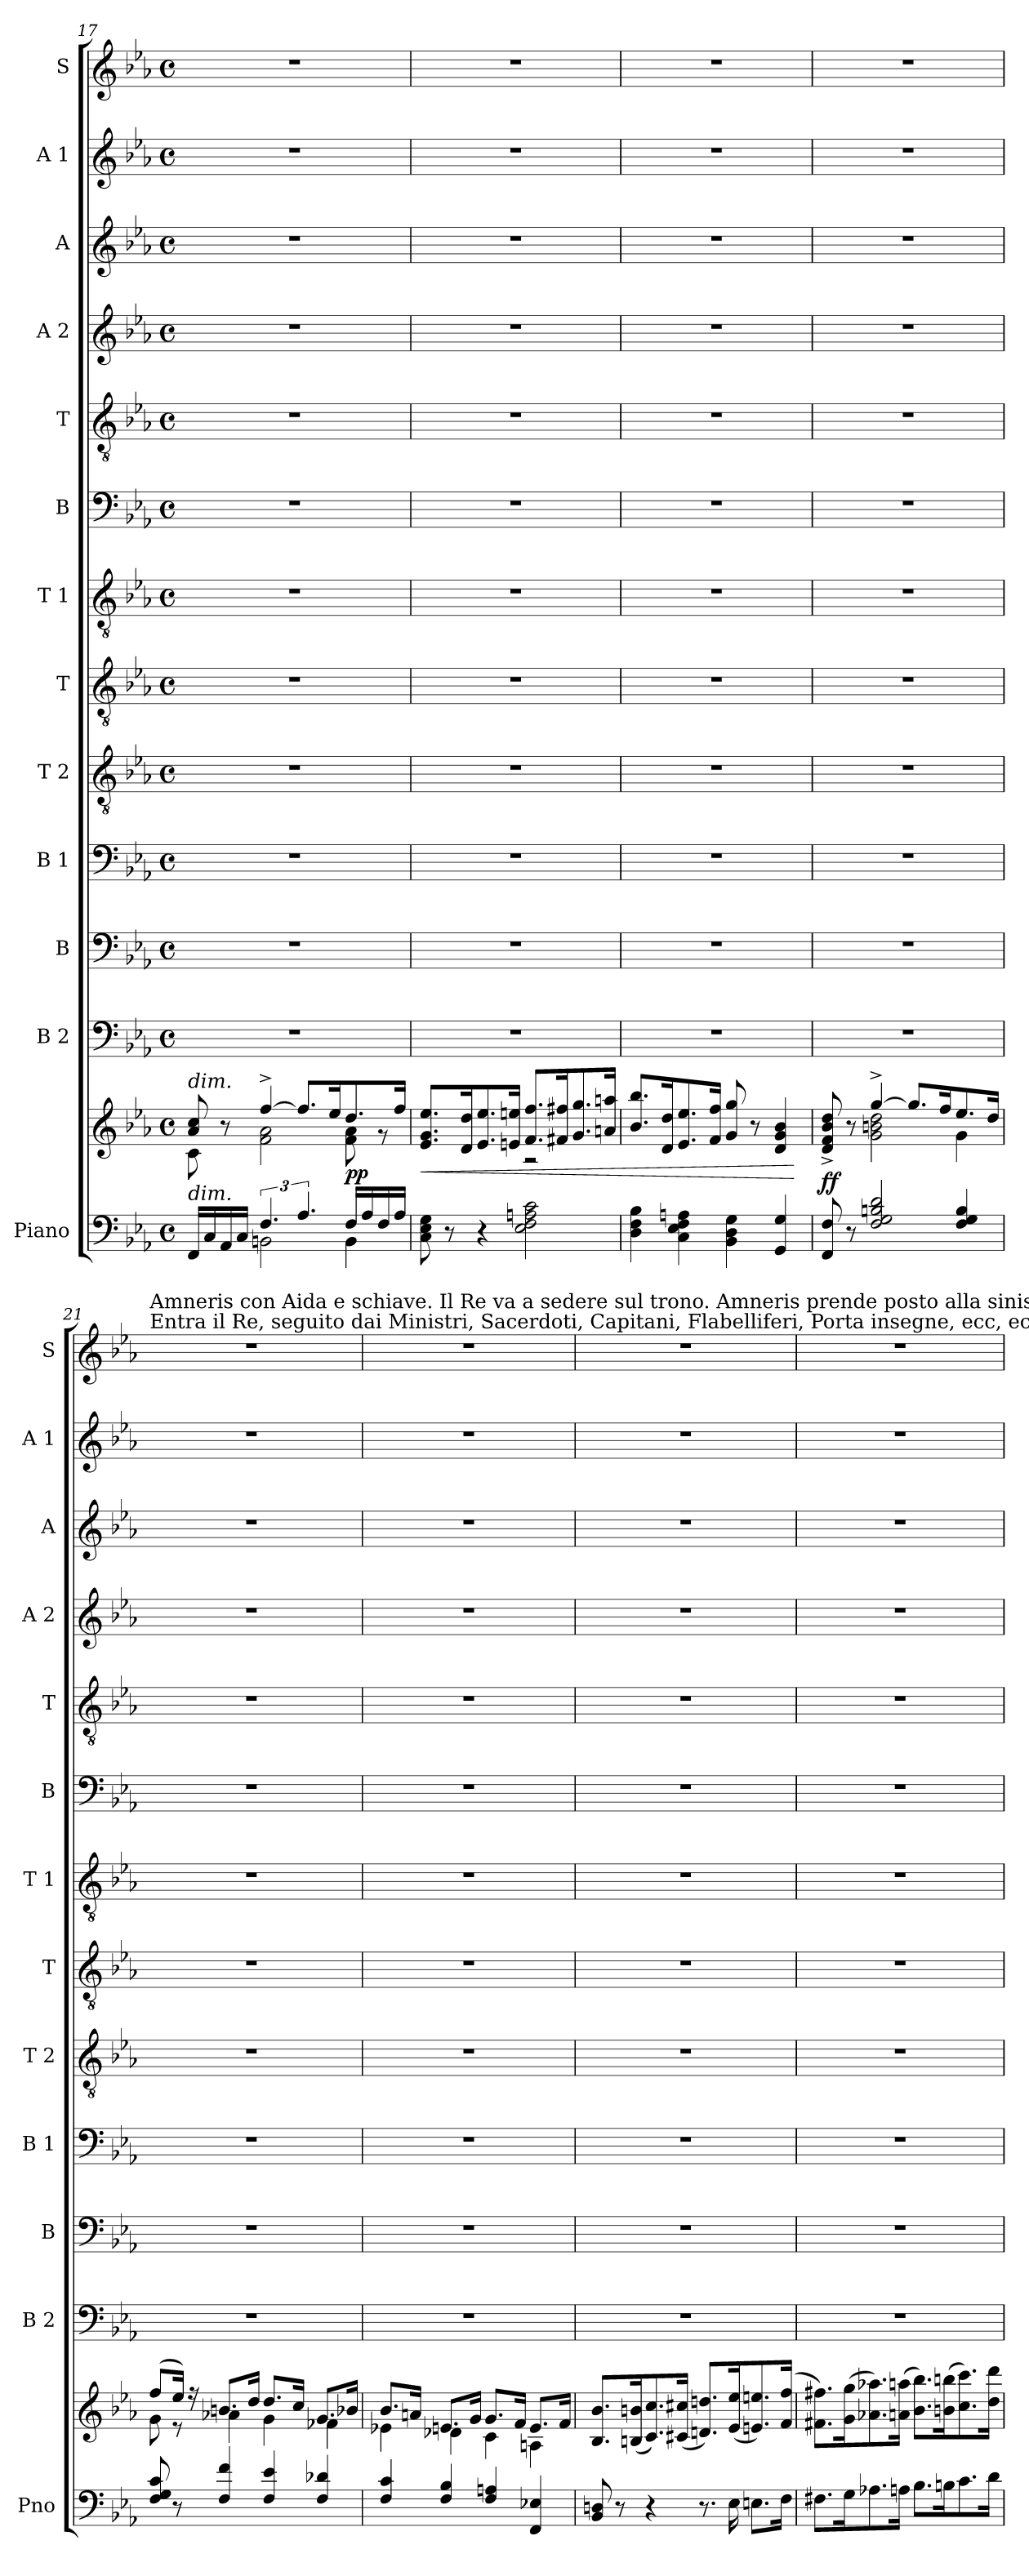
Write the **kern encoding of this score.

**kern	**kern	**dynam	**kern	**kern	**kern	**kern	**kern	**kern	**kern	**kern	**kern	**kern	**kern	**kern
*part13	*part13	*part13	*part12	*part11	*part10	*part9	*part8	*part7	*part6	*part5	*part4	*part3	*part2	*part1
*staff14	*staff13	*staff13/14	*staff12	*staff11	*staff10	*staff9	*staff8	*staff7	*staff6	*staff5	*staff4	*staff3	*staff2	*staff1
*I"Piano	*	*	*I"B 2	*I"B	*I"B 1	*I"T 2	*I"T	*I"T 1	*I"B	*I"T	*I"A 2	*I"A	*I"A 1	*I"S
*I'Pno	*	*	*I'B 2	*I'B	*I'B 1	*I'T 2	*I'T	*I'T 1	*I'B	*I'T	*I'A 2	*I'A	*I'A 1	*I'S
!!LO:PB:g=z
*clefF4	*clefG2	*	*clefF4	*clefF4	*clefF4	*clefGv2	*clefGv2	*clefGv2	*clefF4	*clefGv2	*clefG2	*clefG2	*clefG2	*clefG2
*k[b-e-a-]	*k[b-e-a-]	*	*k[b-e-a-]	*k[b-e-a-]	*k[b-e-a-]	*k[b-e-a-]	*k[b-e-a-]	*k[b-e-a-]	*k[b-e-a-]	*k[b-e-a-]	*k[b-e-a-]	*k[b-e-a-]	*k[b-e-a-]	*k[b-e-a-]
*M4/4	*M4/4	*	*M4/4	*M4/4	*M4/4	*M4/4	*M4/4	*M4/4	*M4/4	*M4/4	*M4/4	*M4/4	*M4/4	*M4/4
*met(c)	*met(c)	*	*met(c)	*met(c)	*met(c)	*met(c)	*met(c)	*met(c)	*met(c)	*met(c)	*met(c)	*met(c)	*met(c)	*met(c)
=17	=17	=17	=17	=17	=17	=17	=17	=17	=17	=17	=17	=17	=17	=17
*^	*^	*	*	*	*	*	*	*	*	*	*	*	*	*
!	!	!LO:TX:a:i:t=dim.	!	!	!	!	!	!	!	!	!	!	!	!	!	!
!LO:TX:a:i:t=dim.	!	!	!	!	!	!	!	!	!	!	!	!	!	!	!	!
!	!	!	!	!LO:DY:a=2	!	!	!	!	!	!	!	!	!	!	!	!
!	!	!	!	!LO:DY:n=1:a	!	!	!	!	!	!	!	!	!	!	!	!
16FF/LL	4ryy	8a-/ 8cc/	8c\	mf mf	1r	1r	1r	1r	1r	1r	1r	1r	1r	1r	1r	1r
16C/	.	.	.	.	.	.	.	.	.	.	.	.	.	.	.	.
16AA-/	.	8r	8ryy	.	.	.	.	.	.	.	.	.	.	.	.	.
16C/JJ	.	.	.	.	.	.	.	.	.	.	.	.	.	.	.	.
6.F/	2BBn\	[4ff^/	2f\ 2a-\	.	.	.	.	.	.	.	.	.	.	.	.	.
6.A-/	.	8.ff/L]	.	.	.	.	.	.	.	.	.	.	.	.	.	.
.	.	16ee-/K	.	.	.	.	.	.	.	.	.	.	.	.	.	.
!	!	!	!	!LO:DY:n=2:a=2	!	!	!	!	!	!	!	!	!	!	!	!
!	!	!	!	!LO:DY:n=3:a	!	!	!	!	!	!	!	!	!	!	!	!
16F/LL	4BB\	8.dd/	8f\ 8a-\	p p	.	.	.	.	.	.	.	.	.	.	.	.
16A-/	.	.	.	.	.	.	.	.	.	.	.	.	.	.	.	.
16F/	.	.	8r	.	.	.	.	.	.	.	.	.	.	.	.	.
16A-/JJ	.	16ff/Jk	.	.	.	.	.	.	.	.	.	.	.	.	.	.
*v	*v	*	*	*	*	*	*	*	*	*	*	*	*	*	*	*
=18	=18	=18	=18	=18	=18	=18	=18	=18	=18	=18	=18	=18	=18	=18	=18
!	!	!	!LO:HP:b	!	!	!	!	!	!	!	!	!	!	!	!
8C\ 8E-\ 8G\	8.e-/ 8.g/ 8.ee-/L	2ryy	<	1r	1r	1r	1r	1r	1r	1r	1r	1r	1r	1r	1r
8r	.	.	.	.	.	.	.	.	.	.	.	.	.	.	.
.	16d/ 16dd/K	.	.	.	.	.	.	.	.	.	.	.	.	.	.
4r	8.e-/ 8.ee-/	.	.	.	.	.	.	.	.	.	.	.	.	.	.
.	16en/ 16een/Jk	.	.	.	.	.	.	.	.	.	.	.	.	.	.
2E-\ 2F\ 2An\ 2c\	8.f/ 8.ff/L	2r	.	.	.	.	.	.	.	.	.	.	.	.	.
.	16f#X/ 16ff#X/K	.	.	.	.	.	.	.	.	.	.	.	.	.	.
.	8.g/ 8.gg/	.	.	.	.	.	.	.	.	.	.	.	.	.	.
.	16an/ 16aan/Jk	.	.	.	.	.	.	.	.	.	.	.	.	.	.
*	*v	*v	*	*	*	*	*	*	*	*	*	*	*	*	*
=19	=19	=19	=19	=19	=19	=19	=19	=19	=19	=19	=19	=19	=19	=19
4D\ 4F\ 4B-\	8.b-/ 8.bb-/L	.	1r	1r	1r	1r	1r	1r	1r	1r	1r	1r	1r	1r
.	16d/ 16dd/K	.	.	.	.	.	.	.	.	.	.	.	.	.
4C\ 4E-\ 4F\ 4An\	8.e-/ 8.ee-/	.	.	.	.	.	.	.	.	.	.	.	.	.
.	16f/ 16ff/Jk	.	.	.	.	.	.	.	.	.	.	.	.	.
4BB-\ 4D\ 4G\	8g/ 8gg/	.	.	.	.	.	.	.	.	.	.	.	.	.
.	8r	.	.	.	.	.	.	.	.	.	.	.	.	.
4GG/ 4G/	4d/ 4g/ 4b-/	.	.	.	.	.	.	.	.	.	.	.	.	.
.	.	[	.	.	.	.	.	.	.	.	.	.	.	.
=20	=20	=20	=20	=20	=20	=20	=20	=20	=20	=20	=20	=20	=20	=20
*	*^	*	*	*	*	*	*	*	*	*	*	*	*	*
!	!	!	!LO:DY:a=2	!	!	!	!	!	!	!	!	!	!	!	!
!	!	!	!LO:DY:n=1:a	!	!	!	!	!	!	!	!	!	!	!	!
8FF/ 8F/	8d/^ 8f/^ 8b-/^ 8dd/^	4ryy	f f	1r	1r	1r	1r	1r	1r	1r	1r	1r	1r	1r	1r
8r	8r	.	.	.	.	.	.	.	.	.	.	.	.	.	.
2F/ 2G/ 2Bn/ 2d/	[4gg^/	2g\ 2bn\ 2dd\	.	.	.	.	.	.	.	.	.	.	.	.	.
.	8.gg/L]	.	.	.	.	.	.	.	.	.	.	.	.	.	.
.	16ff/K	.	.	.	.	.	.	.	.	.	.	.	.	.	.
4F/ 4G/ 4B/	8.ee-/	4g\	.	.	.	.	.	.	.	.	.	.	.	.	.
.	16dd/Jk	.	.	.	.	.	.	.	.	.	.	.	.	.	.
=21	=21	=21	=21	=21	=21	=21	=21	=21	=21	=21	=21	=21	=21	=21	=21
!	!	!	!	!	!	!	!	!	!	!	!	!	!	!	!LO:TX:t=Entra il Re, seguito dai Ministri, Sacerdoti, Capitani, Flabelliferi, Porta insegne, ecc, ecc. Quindi,
!	!	!	!	!	!	!	!	!	!	!	!	!	!	!	!LO:TX:t=Amneris con Aida e schiave. Il Re va a sedere sul trono. Amneris prende posto alla sinistra del Re.
8F/ 8G/ 8c/	(<8ff/L	8g\	.	1r	1r	1r	1r	1r	1r	1r	1r	1r	1r	1r	1r
8r	16ee-/Jk)	8r	.	.	.	.	.	.	.	.	.	.	.	.	.
.	16r	.	.	.	.	.	.	.	.	.	.	.	.	.	.
4F/ 4f/	8.bn/L	4a-X\	.	.	.	.	.	.	.	.	.	.	.	.	.
.	16dd/Jk	.	.	.	.	.	.	.	.	.	.	.	.	.	.
4F/ 4e-/	8.dd/L	4g\	.	.	.	.	.	.	.	.	.	.	.	.	.
.	16cc/Jk	.	.	.	.	.	.	.	.	.	.	.	.	.	.
4F/ 4d-X/	8.g/L	4f-X\	.	.	.	.	.	.	.	.	.	.	.	.	.
.	16b-X/Jk	.	.	.	.	.	.	.	.	.	.	.	.	.	.
!!LO:LB:g=z
=22	=22	=22	=22	=22	=22	=22	=22	=22	=22	=22	=22	=22	=22	=22	=22
4F/ 4c/	8.b-/L	4e-X\	.	1r	1r	1r	1r	1r	1r	1r	1r	1r	1r	1r	1r
.	16an/Jk	.	.	.	.	.	.	.	.	.	.	.	.	.	.
4F/ 4B-/	8.en/L	4d-X\	.	.	.	.	.	.	.	.	.	.	.	.	.
.	16g/Jk	.	.	.	.	.	.	.	.	.	.	.	.	.	.
4F/ 4An/	8.g/L	4c\	.	.	.	.	.	.	.	.	.	.	.	.	.
.	16f/Jk	.	.	.	.	.	.	.	.	.	.	.	.	.	.
4FF/ 4E-X/	8.e/L	4An\	.	.	.	.	.	.	.	.	.	.	.	.	.
.	16f/Jk	.	.	.	.	.	.	.	.	.	.	.	.	.	.
*	*v	*v	*	*	*	*	*	*	*	*	*	*	*	*	*
=23	=23	=23	=23	=23	=23	=23	=23	=23	=23	=23	=23	=23	=23	=23
8BB-/ 8Dn/	8.B-/ 8.b-/L	.	1r	1r	1r	1r	1r	1r	1r	1r	1r	1r	1r	1r
8r	.	.	.	.	.	.	.	.	.	.	.	.	.	.
.	(<16Bn/ 16bn/K	.	.	.	.	.	.	.	.	.	.	.	.	.
4r	8.c/ 8.cc/)	.	.	.	.	.	.	.	.	.	.	.	.	.
.	(<16c#X/ 16cc#X/Jk	.	.	.	.	.	.	.	.	.	.	.	.	.
8.r	8.dn/ 8.ddn/L)	.	.	.	.	.	.	.	.	.	.	.	.	.
16E-\	(<16e-/ 16ee-/K	.	.	.	.	.	.	.	.	.	.	.	.	.
8.En\L	8.en/ 8.een/)	.	.	.	.	.	.	.	.	.	.	.	.	.
16F\Jk	(<16f/ 16ff/Jk	.	.	.	.	.	.	.	.	.	.	.	.	.
=24	=24	=24	=24	=24	=24	=24	=24	=24	=24	=24	=24	=24	=24	=24
8.F#X\L	8.f#X\ 8.ff#X\L)	.	1r	1r	1r	1r	1r	1r	1r	1r	1r	1r	1r	1r
16G\K	(>16g\ 16gg\K	.	.	.	.	.	.	.	.	.	.	.	.	.
8.A-X\	8.a-X\ 8.aa-X\)	.	.	.	.	.	.	.	.	.	.	.	.	.
16An\Jk	(>16an\ 16aan\Jk	.	.	.	.	.	.	.	.	.	.	.	.	.
8.B-\L	8.b-\ 8.bb-\L)	.	.	.	.	.	.	.	.	.	.	.	.	.
16Bn\K	(>16bn\ 16bbn\K	.	.	.	.	.	.	.	.	.	.	.	.	.
8.c\	8.cc\ 8.ccc\)	.	.	.	.	.	.	.	.	.	.	.	.	.
16d\Jk	16dd\ 16ddd\Jk	.	.	.	.	.	.	.	.	.	.	.	.	.
=	=	=	=	=	=	=	=	=	=	=	=	=	=	=
*-	*-	*-	*-	*-	*-	*-	*-	*-	*-	*-	*-	*-	*-	*-
